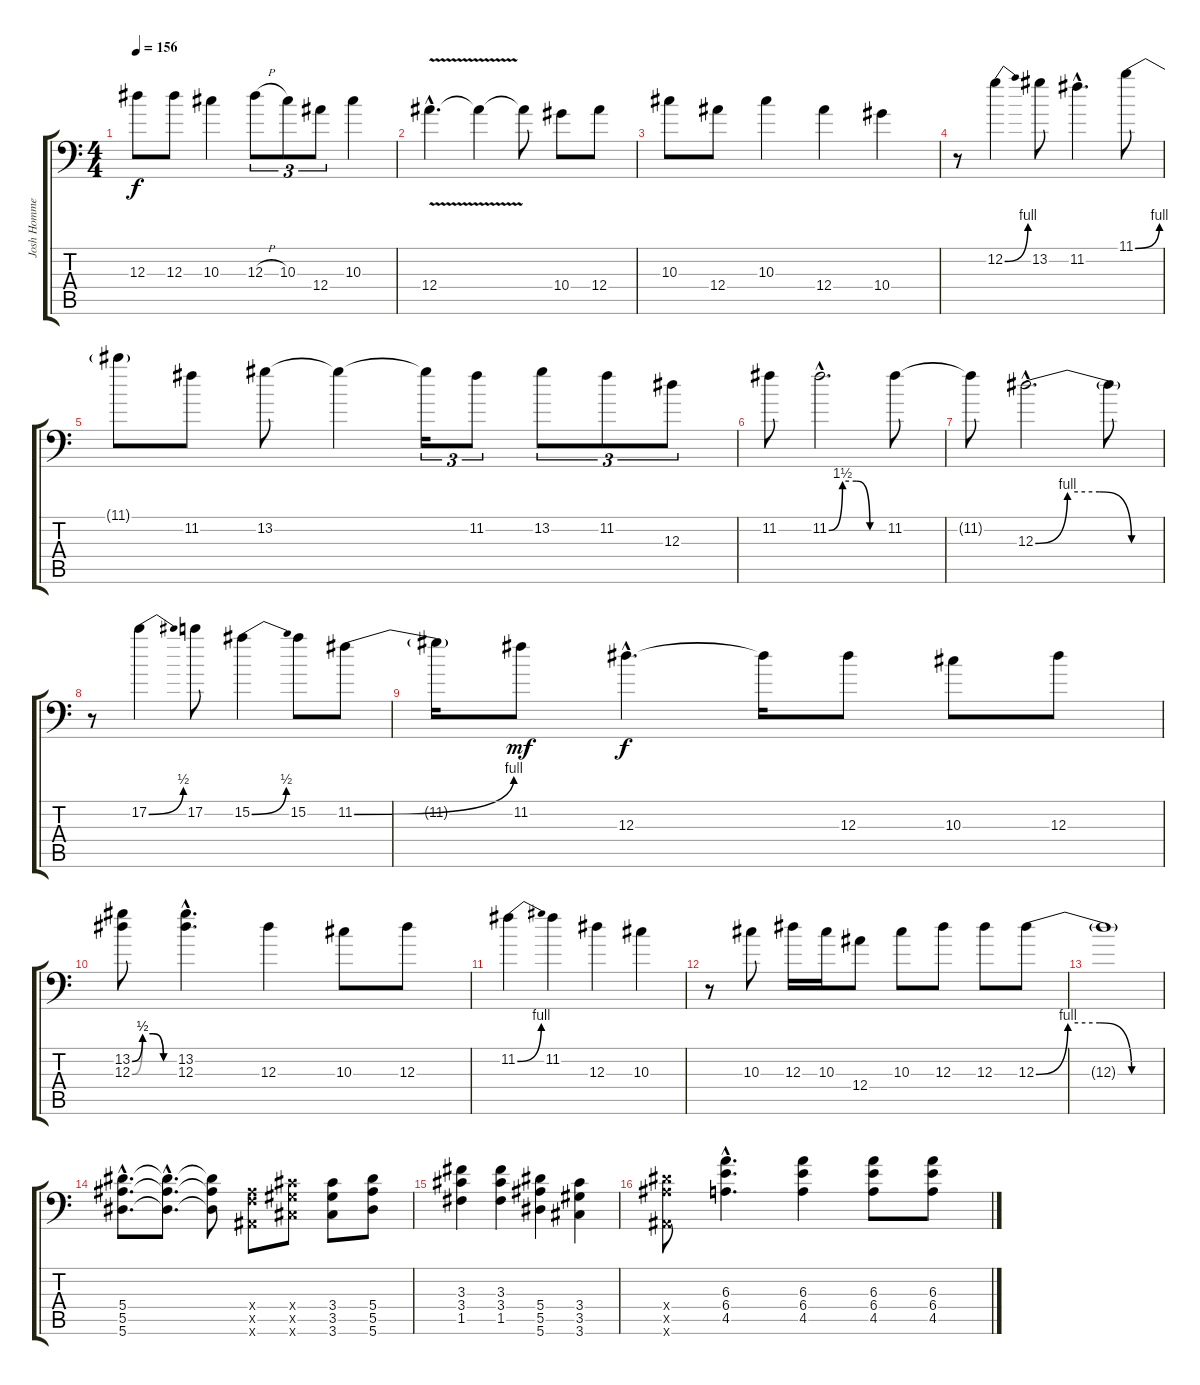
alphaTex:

\track ("Josh Homme" "Josh Homme") {instrument distortionguitar}
\staff {score tabs}
\tuning (C4 G3 Eb3 Bb2 F2 Bb1) {hide}
\ts (4 4)
\tempo 156
\clef f4
\ks c
12.3{t}.8{dy f} 12.3.8 10.3.4 12.3{h}.8{tu (3 2)} 10.3.8{tu (3 2)} 12.4.8{tu (3 2)} 10.3.4 |
12.4{v hac}.4{d} 12.4{t}.4 12.4{t}.8 10.4.8 12.4.8 |
10.3.8 12.4.8 10.3.4 12.4.4 10.4.4 |
r.8 12.2{be (bend 0 0 60 4)}.4 13.2.8 11.2{hac}.4{d} 11.1{be (bend 0 0 60 4)}.8 |
11.1{t}.8 11.2.8 13.2.8 13.2{t}.4 13.2{t}.16{tu (3 2)} 11.2.8{tu (3 2)} 13.2.8{tu (3 2)} 11.2.8{tu (3 2)} 12.3.8{tu (3 2)} |
11.2.8 11.2{be (custom 0 0 15 6 30 6 45 0 60 0) hac}.2{d} 11.2.8 |
11.2{t}.8 12.3{be (custom 0 0 15 4 30 4 45 0 60 0) hac}.2{d} 12.3{t}.8 |
r.8 17.2{be (bend 0 0 60 2)}.4 17.2.8 15.2{be (bend 0 0 60 2)}.4 15.2.8 11.2{be (bend 0 0 60 4)}.8 |
11.2{t}.16 11.2.8{dy mf} 12.3{hac}.4{d dy f} 12.3{t}.16 12.3.8 10.3.8 12.3.8 |
(13.2{be (custom 0 0 15 2 30 2 45 0 60 0)} 12.3{be (custom 0 0 15 2 30 2 45 0 60 0)}).8 (13.2{hac} 12.3{hac}).4{d} 12.3.4 10.3.8 12.3.8 |
11.2{be (bend 0 0 60 4)}.4 11.2.4 12.3.4 10.3.4 |
r.8 10.3.8 12.3.16 10.3.16 12.4.8 10.3.8 12.3.8 12.3.8 12.3{be (custom 0 0 15 4 30 4 45 0 60 0)}.8 |
12.3{t}.1 |
(5.4{hac} 5.5{hac} 5.6{hac}).8{d} (5.4{hac t} 5.5{hac t} 5.6{hac t}).8{d} (5.4{t} 5.5{t} 5.6{t}).8 (0.4{x} 0.5{x} 0.6{x}).8 (3.4{x} 3.5{x} 3.6{x}).8 (3.4 3.5 3.6).8 (5.4 5.5 5.6).8 |
(3.3 3.4 1.5).4 (3.3 3.4 1.5).4 (5.4 5.5 5.6).4 (3.4 3.5 3.6).4 |
(5.4{x} 5.5{x} 0.6{x}).8 (6.3{hac} 6.4{hac} 4.5{hac}).4{d} (6.3 6.4 4.5).4 (6.3 6.4 4.5).8 (6.3 6.4 4.5).8
